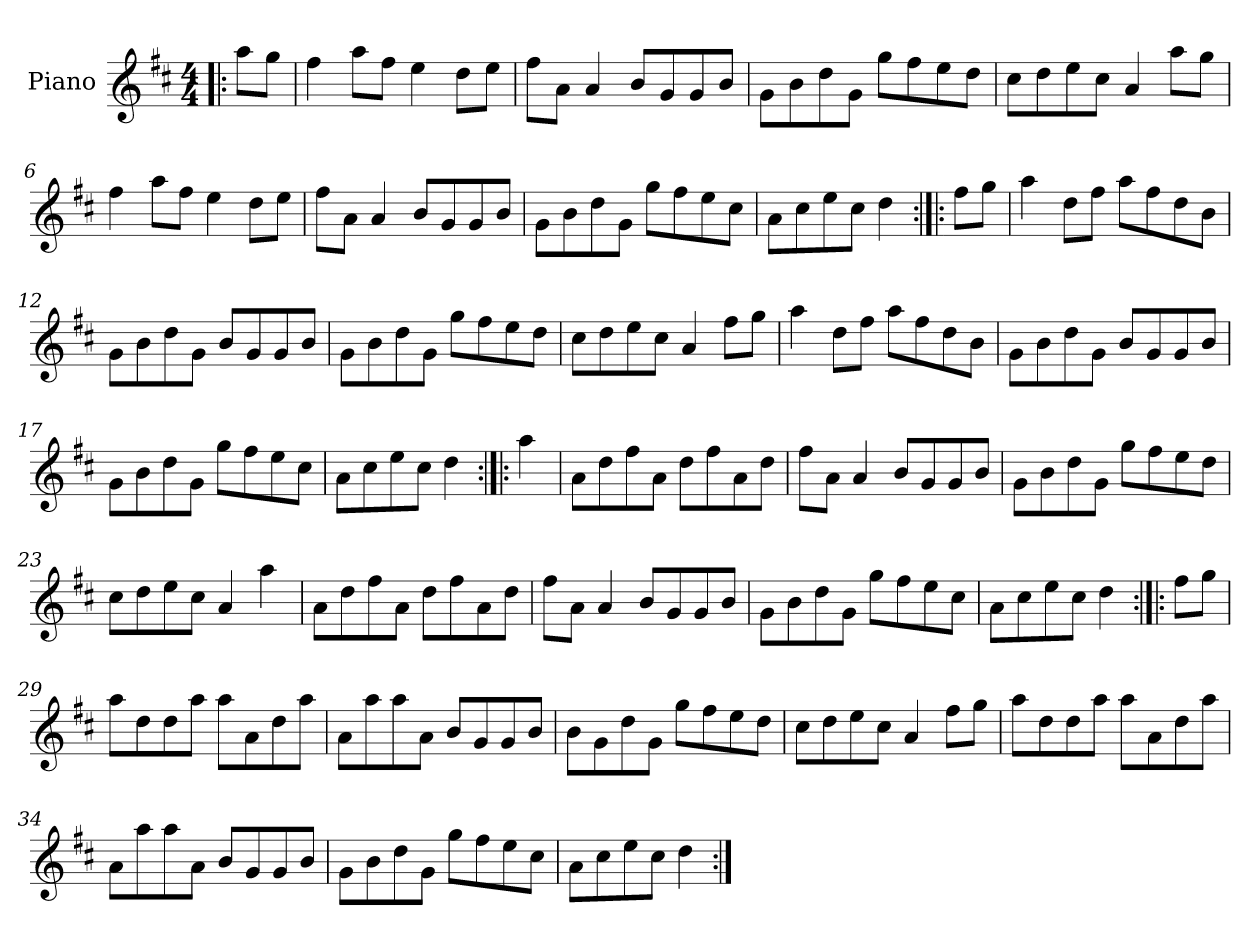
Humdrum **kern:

**kern
*part1
*staff1
*I"Piano
*I'Pno
*clefG2
*k[f#c#]
*D:
*M4/4
=1!|:
8aa\L
8gg\J
=2
4ff#\
8aa\L
8ff#\J
4ee\
8dd\L
8ee\J
=3
8ff#\L
8a\J
4a/
8b/L
8g/
8g/
8b/J
=4
8g\L
8b\
8dd\
8g\J
8gg\L
8ff#\
8ee\
8dd\J
=5
8cc#\L
8dd\
8ee\
8cc#\J
4a/
8aa\L
8gg\J
=6
4ff#\
8aa\L
8ff#\J
4ee\
8dd\L
8ee\J
=7
8ff#\L
8a\J
4a/
8b/L
8g/
8g/
8b/J
=8
8g\L
8b\
8dd\
8g\J
8gg\L
8ff#\
8ee\
8cc#\J
=9
8a\L
8cc#\
8ee\
8cc#\J
4dd\
=10:|!|:
8ff#\L
8gg\J
=11
4aa\
8dd\L
8ff#\J
8aa\L
8ff#\
8dd\
8b\J
=12
8g\L
8b\
8dd\
8g\J
8b/L
8g/
8g/
8b/J
=13
8g\L
8b\
8dd\
8g\J
8gg\L
8ff#\
8ee\
8dd\J
=14
8cc#\L
8dd\
8ee\
8cc#\J
4a/
8ff#\L
8gg\J
=15
4aa\
8dd\L
8ff#\J
8aa\L
8ff#\
8dd\
8b\J
=16
8g\L
8b\
8dd\
8g\J
8b/L
8g/
8g/
8b/J
=17
8g\L
8b\
8dd\
8g\J
8gg\L
8ff#\
8ee\
8cc#\J
=18
8a\L
8cc#\
8ee\
8cc#\J
4dd\
=19:|!|:
4aa\
=20
8a\L
8dd\
8ff#\
8a\J
8dd\L
8ff#\
8a\
8dd\J
=21
8ff#\L
8a\J
4a/
8b/L
8g/
8g/
8b/J
=22
8g\L
8b\
8dd\
8g\J
8gg\L
8ff#\
8ee\
8dd\J
=23
8cc#\L
8dd\
8ee\
8cc#\J
4a/
4aa\
=24
8a\L
8dd\
8ff#\
8a\J
8dd\L
8ff#\
8a\
8dd\J
=25
8ff#\L
8a\J
4a/
8b/L
8g/
8g/
8b/J
=26
8g\L
8b\
8dd\
8g\J
8gg\L
8ff#\
8ee\
8cc#\J
=27
8a\L
8cc#\
8ee\
8cc#\J
4dd\
=28:|!|:
8ff#\L
8gg\J
=29
8aa\L
8dd\
8dd\
8aa\J
8aa\L
8a\
8dd\
8aa\J
=30
8a\L
8aa\
8aa\
8a\J
8b/L
8g/
8g/
8b/J
=31
8b\L
8g\
8dd\
8g\J
8gg\L
8ff#\
8ee\
8dd\J
=32
8cc#\L
8dd\
8ee\
8cc#\J
4a/
8ff#\L
8gg\J
=33
8aa\L
8dd\
8dd\
8aa\J
8aa\L
8a\
8dd\
8aa\J
=34
8a\L
8aa\
8aa\
8a\J
8b/L
8g/
8g/
8b/J
=35
8g\L
8b\
8dd\
8g\J
8gg\L
8ff#\
8ee\
8cc#\J
=36
8a\L
8cc#\
8ee\
8cc#\J
4dd\
=:|!
*-
